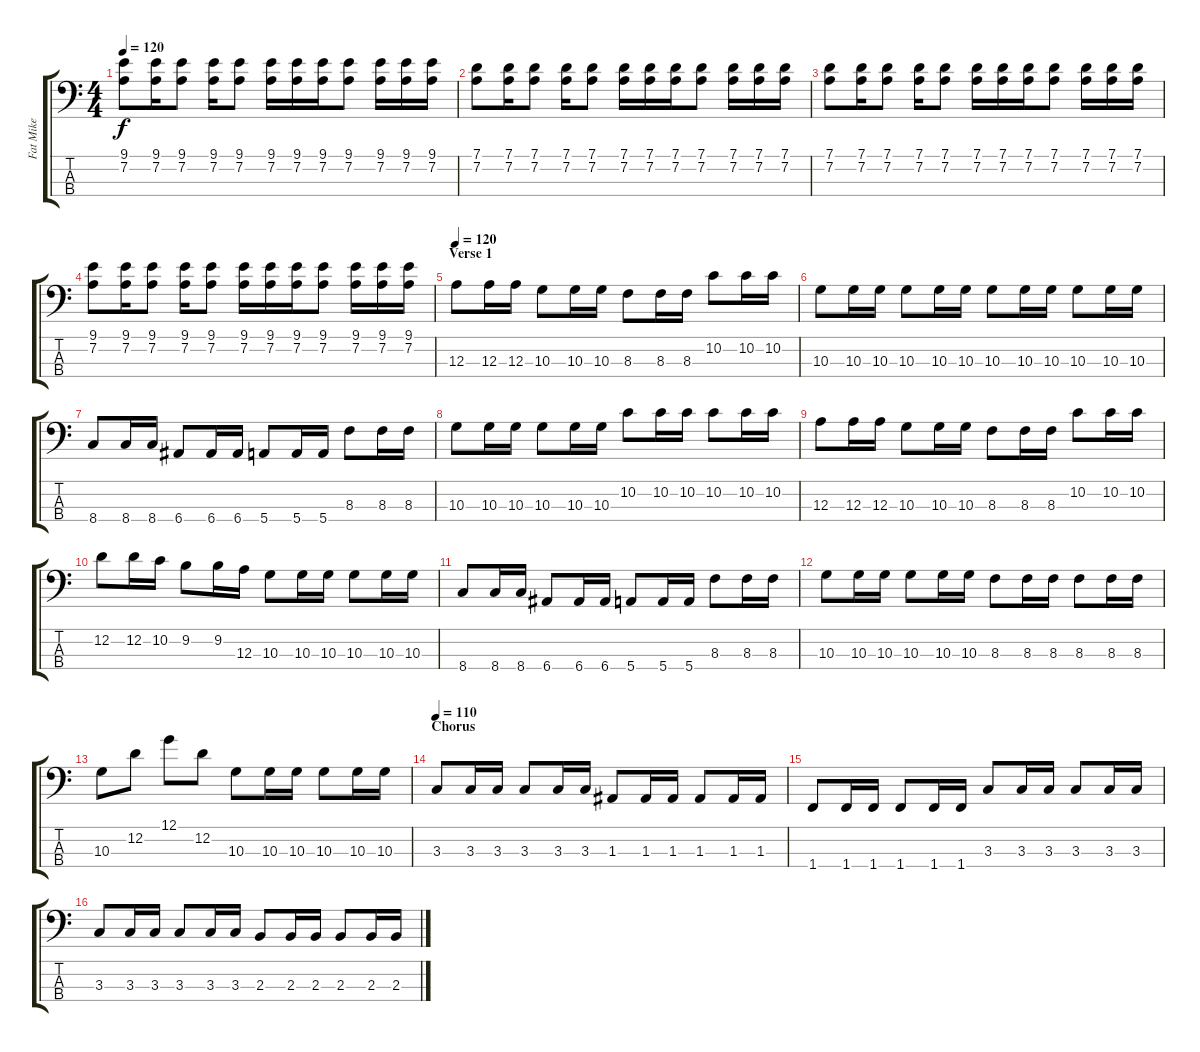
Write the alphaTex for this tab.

\track ("Fat Mike" "Fat Mike") {instrument electricbasspick}
\staff {score tabs}
\tuning (G2 D2 A1 E1) {hide}
\ts (4 4)
\tempo 120
\clef f4
\ks c
(9.1 7.2).8{dy f} (9.1 7.2).16 (9.1 7.2).8 (9.1 7.2).16 (9.1 7.2).8 (9.1 7.2).16 (9.1 7.2).16 (9.1 7.2).16 (9.1 7.2).8 (9.1 7.2).16 (9.1 7.2).16 (9.1 7.2).16 |
(7.1 7.2).8 (7.1 7.2).16 (7.1 7.2).8 (7.1 7.2).16 (7.1 7.2).8 (7.1 7.2).16 (7.1 7.2).16 (7.1 7.2).16 (7.1 7.2).8 (7.1 7.2).16 (7.1 7.2).16 (7.1 7.2).16 |
(7.1 7.2).8 (7.1 7.2).16 (7.1 7.2).8 (7.1 7.2).16 (7.1 7.2).8 (7.1 7.2).16 (7.1 7.2).16 (7.1 7.2).16 (7.1 7.2).8 (7.1 7.2).16 (7.1 7.2).16 (7.1 7.2).16 |
(9.1 7.2).8 (9.1 7.2).16 (9.1 7.2).8 (9.1 7.2).16 (9.1 7.2).8 (9.1 7.2).16 (9.1 7.2).16 (9.1 7.2).16 (9.1 7.2).8 (9.1 7.2).16 (9.1 7.2).16 (9.1 7.2).16 |
\section ("" "Verse 1")
\tempo 120
12.3.8 12.3.16 12.3.16 10.3.8 10.3.16 10.3.16 8.3.8 8.3.16 8.3.16 10.2.8 10.2.16 10.2.16 |
10.3.8 10.3.16 10.3.16 10.3.8 10.3.16 10.3.16 10.3.8 10.3.16 10.3.16 10.3.8 10.3.16 10.3.16 |
8.4.8 8.4.16 8.4.16 6.4.8 6.4.16 6.4.16 5.4.8 5.4.16 5.4.16 8.3.8 8.3.16 8.3.16 |
10.3.8 10.3.16 10.3.16 10.3.8 10.3.16 10.3.16 10.2.8 10.2.16 10.2.16 10.2.8 10.2.16 10.2.16 |
12.3.8 12.3.16 12.3.16 10.3.8 10.3.16 10.3.16 8.3.8 8.3.16 8.3.16 10.2.8 10.2.16 10.2.16 |
12.2.8 12.2.16 10.2.16 9.2.8 9.2.16 12.3.16 10.3.8 10.3.16 10.3.16 10.3.8 10.3.16 10.3.16 |
8.4.8 8.4.16 8.4.16 6.4.8 6.4.16 6.4.16 5.4.8 5.4.16 5.4.16 8.3.8 8.3.16 8.3.16 |
10.3.8 10.3.16 10.3.16 10.3.8 10.3.16 10.3.16 8.3.8 8.3.16 8.3.16 8.3.8 8.3.16 8.3.16 |
10.3.8 12.2.8 12.1.8 12.2.8 10.3.8 10.3.16 10.3.16 10.3.8 10.3.16 10.3.16 |
\section ("" "Chorus")
\tempo 110
3.3.8 3.3.16 3.3.16 3.3.8 3.3.16 3.3.16 1.3.8 1.3.16 1.3.16 1.3.8 1.3.16 1.3.16 |
1.4.8 1.4.16 1.4.16 1.4.8 1.4.16 1.4.16 3.3.8 3.3.16 3.3.16 3.3.8 3.3.16 3.3.16 |
3.3.8 3.3.16 3.3.16 3.3.8 3.3.16 3.3.16 2.3.8 2.3.16 2.3.16 2.3.8 2.3.16 2.3.16
